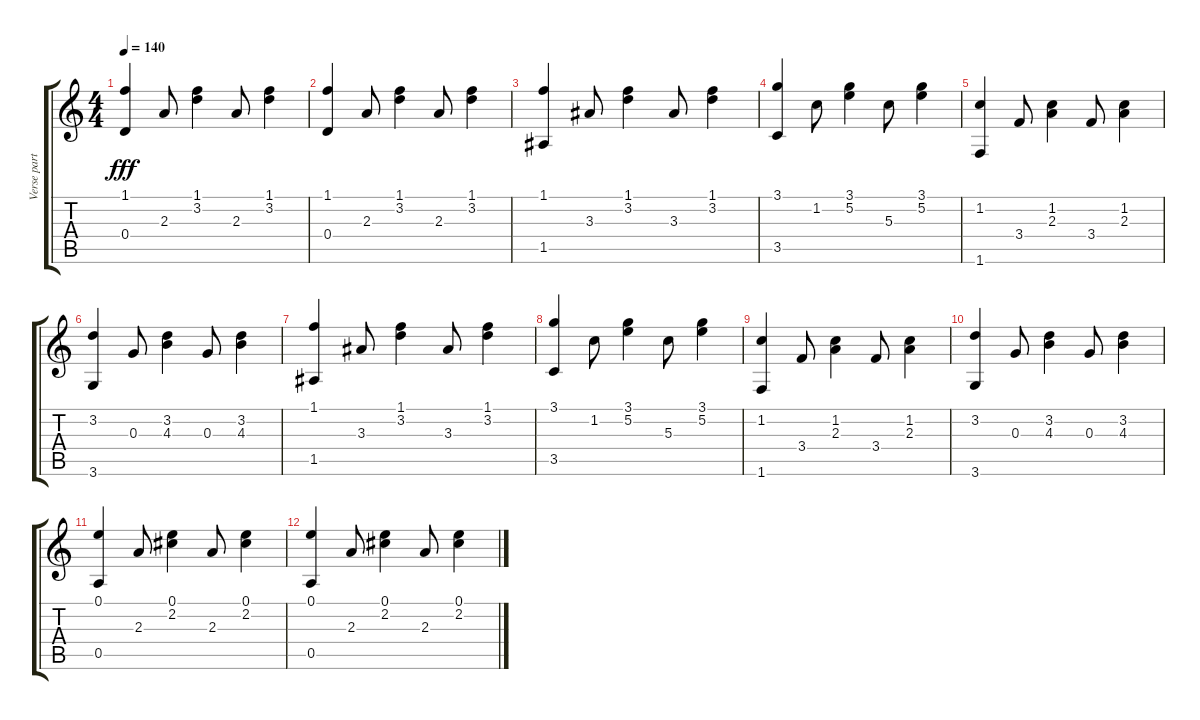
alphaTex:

\track ("Verse part" "Verse part") {instrument acousticguitarnylon}
\staff {score tabs}
\tuning (E4 B3 G3 D3 A2 E2) {hide}
\ts (4 4)
\tempo 140
\clef g2
\ks c
(1.1 0.4).4{dy fff} 2.3.8 (1.1 3.2).4 2.3.8 (1.1 3.2).4 |
(1.1 0.4).4 2.3.8 (1.1 3.2).4 2.3.8 (1.1 3.2).4 |
(1.1 1.5).4 3.3.8 (1.1 3.2).4 3.3.8 (1.1 3.2).4 |
(3.1 3.5).4 1.2.8 (3.1 5.2).4 5.3.8 (3.1 5.2).4 |
(1.2 1.6).4 3.4.8 (1.2 2.3).4 3.4.8 (1.2 2.3).4 |
(3.2 3.6).4 0.3.8 (3.2 4.3).4 0.3.8 (3.2 4.3).4 |
(1.1 1.5).4 3.3.8 (1.1 3.2).4 3.3.8 (1.1 3.2).4 |
(3.1 3.5).4 1.2.8 (3.1 5.2).4 5.3.8 (3.1 5.2).4 |
(1.2 1.6).4 3.4.8 (1.2 2.3).4 3.4.8 (1.2 2.3).4 |
(3.2 3.6).4 0.3.8 (3.2 4.3).4 0.3.8 (3.2 4.3).4 |
(0.1 0.5).4 2.3.8 (0.1 2.2).4 2.3.8 (0.1 2.2).4 |
(0.1 0.5).4 2.3.8 (0.1 2.2).4 2.3.8 (0.1 2.2).4
